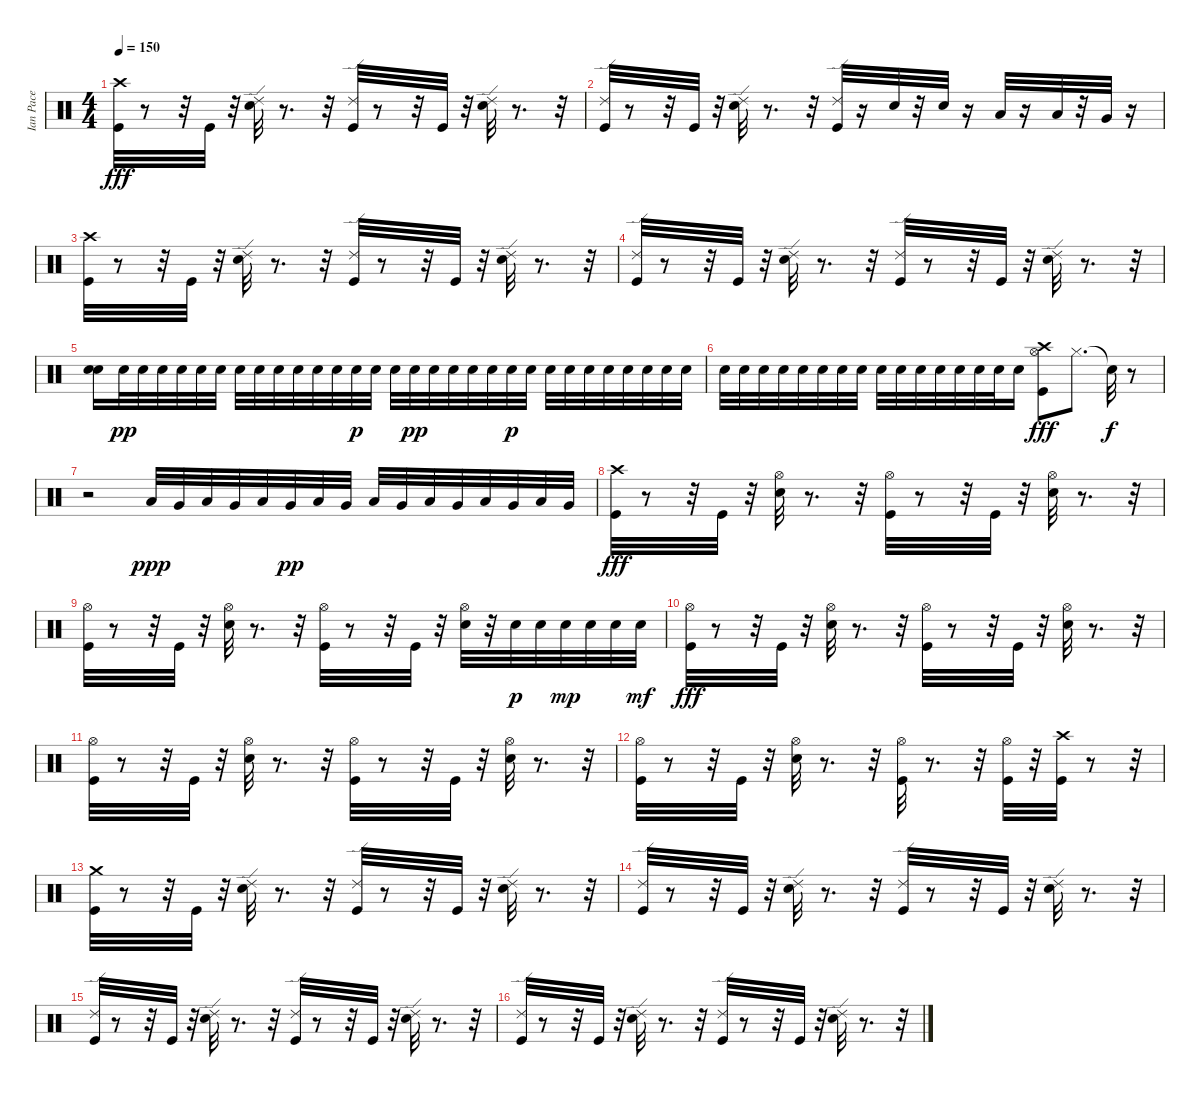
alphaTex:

\track ("Ian Pace" "Ian Pace") {instrument percussion}
\staff {score}
\articulation defaults
\ts (4 4)
\tempo 150
\clef neutral
\ks c
("Crash high (hit)" "Kick (hit)").32{dy fff} r.8 r.32 "Kick (hit)".32 r.32 ("Ride (edge) 2" "Electric Snare (hit)").32 r.8{d} r.32 ("Kick (hit)" "Ride (edge) 2").32 r.8 r.32 "Kick (hit)".32 r.32 ("Ride (edge) 2" "Electric Snare (hit)").32 r.8{d} r.32 |
("Kick (hit)" "Ride (edge) 2").32 r.8 r.32 "Kick (hit)".32 r.32 ("Ride (edge) 2" "Electric Snare (hit)").32 r.8{d} r.32 ("Kick (hit)" "Ride (edge) 2").32 r.16 "Electric Snare (hit)".32 r.32 "Electric Snare (hit)".32 r.16 "Low Tom (hit)".32 r.16 "Low Tom (hit)".32 r.32 "Very Low Tom (hit)".32 r.16 |
("Kick (hit)" "Crash high (hit)").32 r.8 r.32 "Kick (hit)".32 r.32 ("Electric Snare (hit)" "Ride (edge) 2").32 r.8{d} r.32 ("Kick (hit)" "Ride (edge) 2").32 r.8 r.32 "Kick (hit)".32 r.32 ("Electric Snare (hit)" "Ride (edge) 2").32 r.8{d} r.32 |
("Kick (hit)" "Ride (edge) 2").32 r.8 r.32 "Kick (hit)".32 r.32 ("Electric Snare (hit)" "Ride (edge) 2").32 r.8{d} r.32 ("Kick (hit)" "Ride (edge) 2").32 r.8 r.32 "Kick (hit)".32 r.32 ("Electric Snare (hit)" "Ride (edge) 2").32 r.8{d} r.32 |
("Electric Snare (hit)" "Electric Snare (hit)").16 "Electric Snare (hit)".32{dy pp} "Electric Snare (hit)".32 "Electric Snare (hit)".32 "Electric Snare (hit)".32 "Electric Snare (hit)".32 "Electric Snare (hit)".32 "Electric Snare (hit)".32 "Electric Snare (hit)".32 "Electric Snare (hit)".32 "Electric Snare (hit)".32 "Electric Snare (hit)".32 "Electric Snare (hit)".32 "Electric Snare (hit)".32{dy p} "Electric Snare (hit)".32 "Electric Snare (hit)".32 "Electric Snare (hit)".32{dy pp} "Electric Snare (hit)".32 "Electric Snare (hit)".32 "Electric Snare (hit)".32 "Electric Snare (hit)".32 "Electric Snare (hit)".32{dy p} "Electric Snare (hit)".32 "Electric Snare (hit)".32 "Electric Snare (hit)".32 "Electric Snare (hit)".32 "Electric Snare (hit)".32 "Electric Snare (hit)".32 "Electric Snare (hit)".32 "Electric Snare (hit)".32 "Electric Snare (hit)".32 |
"Electric Snare (hit)".32 "Electric Snare (hit)".32 "Electric Snare (hit)".32 "Electric Snare (hit)".32 "Electric Snare (hit)".32 "Electric Snare (hit)".32 "Electric Snare (hit)".32 "Electric Snare (hit)".32 "Electric Snare (hit)".32 "Electric Snare (hit)".32 "Electric Snare (hit)".32 "Electric Snare (hit)".32 "Electric Snare (hit)".32 "Electric Snare (hit)".32 "Electric Snare (hit)".32 "Electric Snare (hit)".16 ("Hi-Hat (open)" "Crash high (hit)" "Kick (hit)").8{dy fff} "Hi-Hat (closed)".8{d} "Snare (hit)"{t}.32{dy f} r.8 |
r.2 "Low Tom (hit)".32{dy ppp} "Very Low Tom (hit)".32 "Low Tom (hit)".32 "Very Low Tom (hit)".32 "Low Tom (hit)".32 "Very Low Tom (hit)".32{dy pp} "Low Tom (hit)".32 "Very Low Tom (hit)".32 "Low Tom (hit)".32 "Very Low Tom (hit)".32 "Low Tom (hit)".32 "Very Low Tom (hit)".32 "Low Tom (hit)".32 "Very Low Tom (hit)".32 "Low Tom (hit)".32 "Very Low Tom (hit)".32 |
("Kick (hit)" "Crash high (hit)").32{dy fff} r.8 r.32 "Kick (hit)".32 r.32 ("Hi-Hat (open)" "Electric Snare (hit)").32 r.8{d} r.32 ("Hi-Hat (open)" "Kick (hit)").32 r.8 r.32 "Kick (hit)".32 r.32 ("Electric Snare (hit)" "Hi-Hat (open)").32 r.8{d} r.32 |
("Kick (hit)" "Hi-Hat (open)").32 r.8 r.32 "Kick (hit)".32 r.32 ("Hi-Hat (open)" "Electric Snare (hit)").32 r.8{d} r.32 ("Kick (hit)" "Hi-Hat (open)").32 r.8 r.32 "Kick (hit)".32 r.32 ("Electric Snare (hit)" "Hi-Hat (open)").32 r.32 "Electric Snare (hit)".32{dy p} "Electric Snare (hit)".32 "Electric Snare (hit)".32{dy mp} "Electric Snare (hit)".32 "Electric Snare (hit)".32 "Electric Snare (hit)".32{dy mf} |
("Hi-Hat (open)" "Kick (hit)").32{dy fff} r.8 r.32 "Kick (hit)".32 r.32 ("Electric Snare (hit)" "Hi-Hat (open)").32 r.8{d} r.32 ("Hi-Hat (open)" "Kick (hit)").32 r.8 r.32 "Kick (hit)".32 r.32 ("Electric Snare (hit)" "Hi-Hat (open)").32 r.8{d} r.32 |
("Hi-Hat (open)" "Kick (hit)").32 r.8 r.32 "Kick (hit)".32 r.32 ("Hi-Hat (open)" "Electric Snare (hit)").32 r.8{d} r.32 ("Kick (hit)" "Hi-Hat (open)").32 r.8 r.32 "Kick (hit)".32 r.32 ("Electric Snare (hit)" "Hi-Hat (open)").32 r.8{d} r.32 |
("Hi-Hat (open)" "Kick (hit)").32 r.8 r.32 "Kick (hit)".32 r.32 ("Electric Snare (hit)" "Hi-Hat (open)").32 r.8{d} r.32 ("Hi-Hat (open)" "Kick (hit)").32 r.8{d} r.32 ("Kick (hit)" "Hi-Hat (open)").32 r.32 ("Crash high (hit)" "Kick (hit)").32 r.8 r.32 |
("Crash medium (hit)" "Kick (hit)").32 r.8 r.32 "Kick (hit)".32 r.32 ("Ride (edge) 2" "Electric Snare (hit)").32 r.8{d} r.32 ("Kick (hit)" "Ride (edge) 2").32 r.8 r.32 "Kick (hit)".32 r.32 ("Ride (edge) 2" "Electric Snare (hit)").32 r.8{d} r.32 |
("Kick (hit)" "Ride (edge) 2").32 r.8 r.32 "Kick (hit)".32 r.32 ("Electric Snare (hit)" "Ride (edge) 2").32 r.8{d} r.32 ("Kick (hit)" "Ride (edge) 2").32 r.8 r.32 "Kick (hit)".32 r.32 ("Electric Snare (hit)" "Ride (edge) 2").32 r.8{d} r.32 |
("Kick (hit)" "Ride (edge) 2").32 r.8 r.32 "Kick (hit)".32 r.32 ("Ride (edge) 2" "Electric Snare (hit)").32 r.8{d} r.32 ("Kick (hit)" "Ride (edge) 2").32 r.8 r.32 "Kick (hit)".32 r.32 ("Electric Snare (hit)" "Ride (edge) 2").32 r.8{d} r.32 |
("Kick (hit)" "Ride (edge) 2").32 r.8 r.32 "Kick (hit)".32 r.32 ("Ride (edge) 2" "Electric Snare (hit)").32 r.8{d} r.32 ("Kick (hit)" "Ride (edge) 2").32 r.8 r.32 "Kick (hit)".32 r.32 ("Electric Snare (hit)" "Ride (edge) 2").32 r.8{d} r.32
